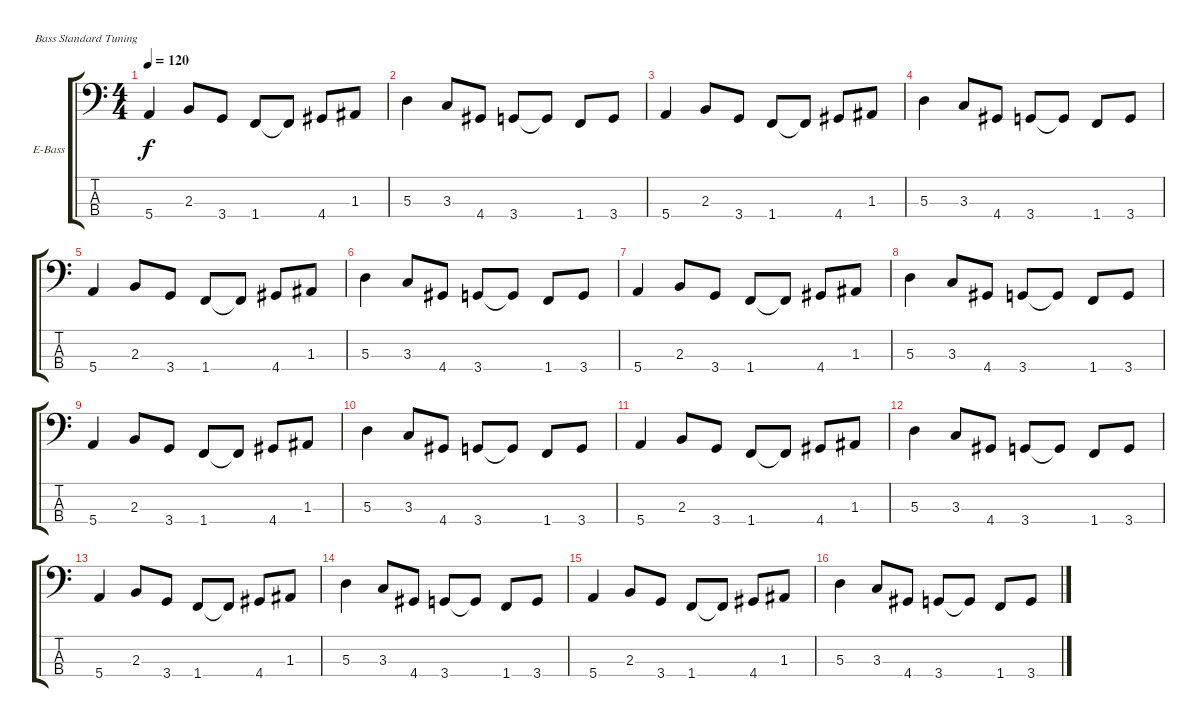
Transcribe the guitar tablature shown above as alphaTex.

\defaultSystemsLayout 4
\bracketExtendMode groupsimilarinstruments
\firstSystemTrackNameOrientation horizontal
\otherSystemsTrackNameOrientation horizontal
\track ("Electric Bass" "E-Bass") {instrument electricbassfinger}
\staff {score tabs}
\tuning (G2 D2 A1 E1)
\ts (4 4)
\tempo 120
\clef f4
\ks c
5.4.4{dy f} 2.3.8 3.4.8 1.4.8 1.4{t}.8 4.4.8 1.3.8 |
5.3.4 3.3.8 4.4.8 3.4.8 3.4{t}.8 1.4.8 3.4.8 |
5.4.4 2.3.8 3.4.8 1.4.8 1.4{t}.8 4.4.8 1.3.8 |
5.3.4 3.3.8 4.4.8 3.4.8 3.4{t}.8 1.4.8 3.4.8 |
5.4.4 2.3.8 3.4.8 1.4.8 1.4{t}.8 4.4.8 1.3.8 |
5.3.4 3.3.8 4.4.8 3.4.8 3.4{t}.8 1.4.8 3.4.8 |
5.4.4 2.3.8 3.4.8 1.4.8 1.4{t}.8 4.4.8 1.3.8 |
5.3.4 3.3.8 4.4.8 3.4.8 3.4{t}.8 1.4.8 3.4.8 |
5.4.4 2.3.8 3.4.8 1.4.8 1.4{t}.8 4.4.8 1.3.8 |
5.3.4 3.3.8 4.4.8 3.4.8 3.4{t}.8 1.4.8 3.4.8 |
5.4.4 2.3.8 3.4.8 1.4.8 1.4{t}.8 4.4.8 1.3.8 |
5.3.4 3.3.8 4.4.8 3.4.8 3.4{t}.8 1.4.8 3.4.8 |
5.4.4 2.3.8 3.4.8 1.4.8 1.4{t}.8 4.4.8 1.3.8 |
5.3.4 3.3.8 4.4.8 3.4.8 3.4{t}.8 1.4.8 3.4.8 |
5.4.4 2.3.8 3.4.8 1.4.8 1.4{t}.8 4.4.8 1.3.8 |
5.3.4 3.3.8 4.4.8 3.4.8 3.4{t}.8 1.4.8 3.4.8
